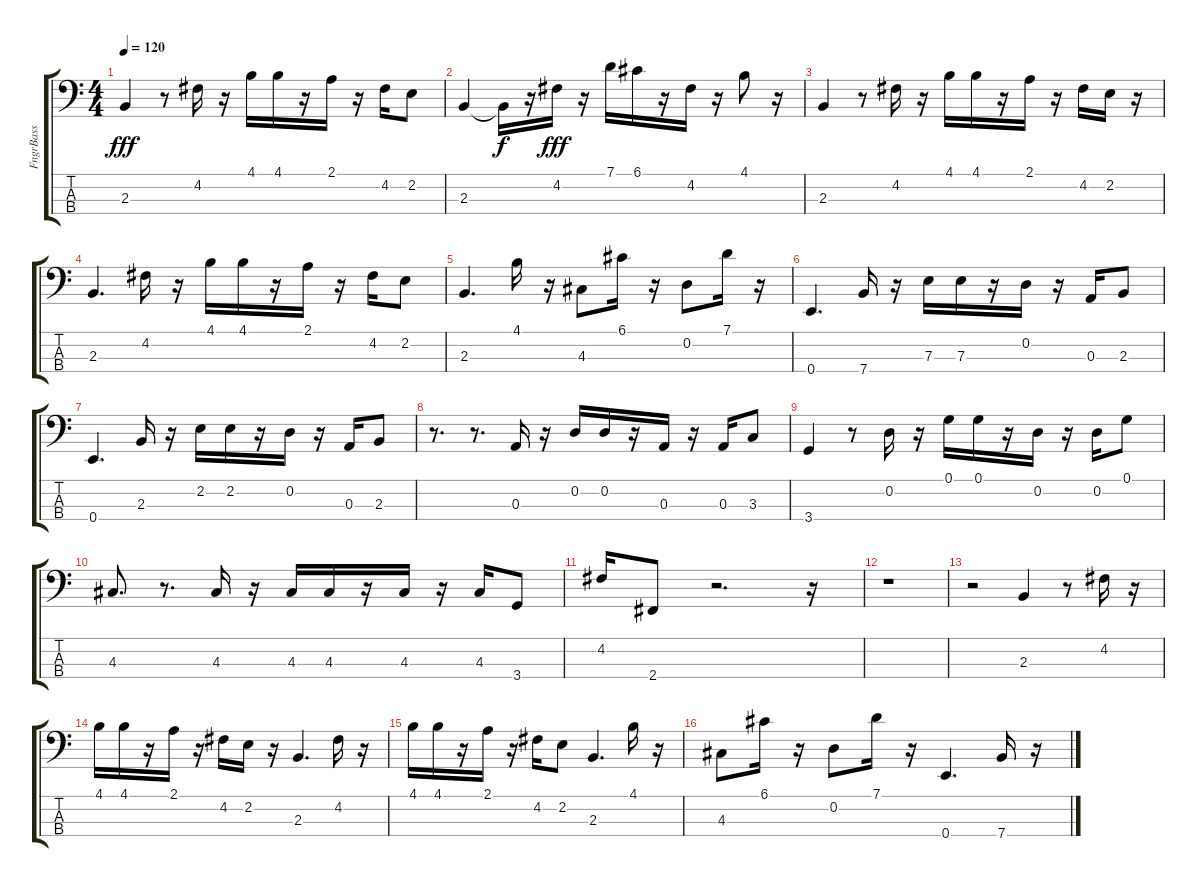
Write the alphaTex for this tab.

\track ("FngrBass" "FngrBass") {instrument electricbassfinger}
\staff {score tabs}
\tuning (G2 D2 A1 E1) {hide}
\ts (4 4)
\tempo 120
\clef f4
\ks c
2.3.4{dy fff} r.8 4.2.16 r.16 4.1.16 4.1.16 r.16 2.1.16 r.16 4.2.16 2.2.8 |
2.3.4 2.3{t}.16{dy f} r.16 4.2.16{dy fff} r.16 7.1.16 6.1.16 r.16 4.2.16 r.16 4.1.8 r.16 |
2.3.4 r.8 4.2.16 r.16 4.1.16 4.1.16 r.16 2.1.16 r.16 4.2.16 2.2.16 r.16 |
2.3.4{d} 4.2.16 r.16 4.1.16 4.1.16 r.16 2.1.16 r.16 4.2.16 2.2.8 |
2.3.4{d} 4.1.16 r.16 4.3.8 6.1.16 r.16 0.2.8 7.1.16 r.16 |
0.4.4{d} 7.4.16 r.16 7.3.16 7.3.16 r.16 0.2.16 r.16 0.3.16 2.3.8 |
0.4.4{d} 2.3.16 r.16 2.2.16 2.2.16 r.16 0.2.16 r.16 0.3.16 2.3.8 |
r.8{d} r.8{d} 0.3.16 r.16 0.2.16 0.2.16 r.16 0.3.16 r.16 0.3.16 3.3.8 |
3.4.4 r.8 0.2.16 r.16 0.1.16 0.1.16 r.16 0.2.16 r.16 0.2.16 0.1.8 |
4.3.8{d} r.8{d} 4.3.16 r.16 4.3.16 4.3.16 r.16 4.3.16 r.16 4.3.16 3.4.8 |
4.2.16 2.4.8 r.2{d} r.16 |
r.1 |
r.2 2.3.4 r.8 4.2.16 r.16 |
4.1.16 4.1.16 r.16 2.1.16 r.16 4.2.16 2.2.16 r.16 2.3.4{d} 4.2.16 r.16 |
4.1.16 4.1.16 r.16 2.1.16 r.16 4.2.16 2.2.8 2.3.4{d} 4.1.16 r.16 |
4.3.8 6.1.16 r.16 0.2.8 7.1.16 r.16 0.4.4{d} 7.4.16 r.16
